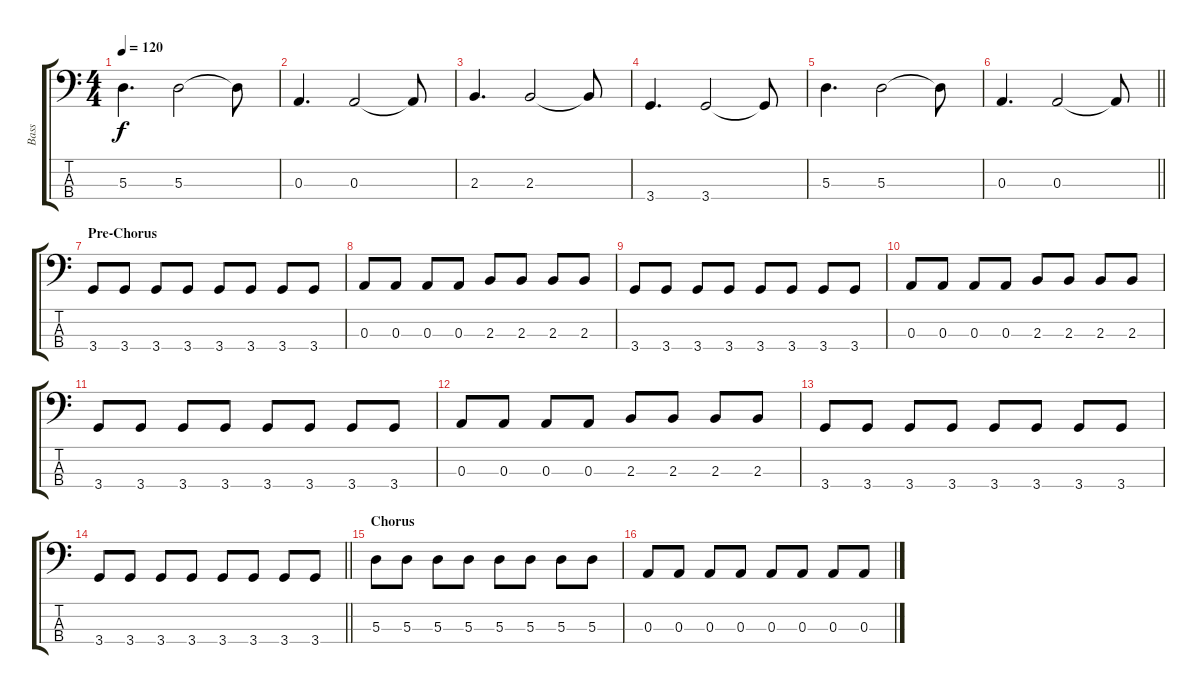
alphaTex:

\track ("Bass" "Bass") {instrument electricbassfinger}
\staff {score tabs}
\tuning (G2 D2 A1 E1) {hide}
\ts (4 4)
\tempo 120
\clef f4
\ks c
5.3.4{d dy f} 5.3.2 5.3{t}.8 |
0.3.4{d} 0.3.2 0.3{t}.8 |
2.3.4{d} 2.3.2 2.3{t}.8 |
3.4.4{d} 3.4.2 3.4{t}.8 |
5.3.4{d} 5.3.2 5.3{t}.8 |
\barLineRight lightlight
0.3.4{d} 0.3.2 0.3{t}.8 |
\section ("" "Pre-Chorus")
3.4.8 3.4.8 3.4.8 3.4.8 3.4.8 3.4.8 3.4.8 3.4.8 |
0.3.8 0.3.8 0.3.8 0.3.8 2.3.8 2.3.8 2.3.8 2.3.8 |
3.4.8 3.4.8 3.4.8 3.4.8 3.4.8 3.4.8 3.4.8 3.4.8 |
0.3.8 0.3.8 0.3.8 0.3.8 2.3.8 2.3.8 2.3.8 2.3.8 |
3.4.8 3.4.8 3.4.8 3.4.8 3.4.8 3.4.8 3.4.8 3.4.8 |
0.3.8 0.3.8 0.3.8 0.3.8 2.3.8 2.3.8 2.3.8 2.3.8 |
3.4.8 3.4.8 3.4.8 3.4.8 3.4.8 3.4.8 3.4.8 3.4.8 |
\barLineRight lightlight
3.4.8 3.4.8 3.4.8 3.4.8 3.4.8 3.4.8 3.4.8 3.4.8 |
\section ("" "Chorus")
5.3.8 5.3.8 5.3.8 5.3.8 5.3.8 5.3.8 5.3.8 5.3.8 |
0.3.8 0.3.8 0.3.8 0.3.8 0.3.8 0.3.8 0.3.8 0.3.8
